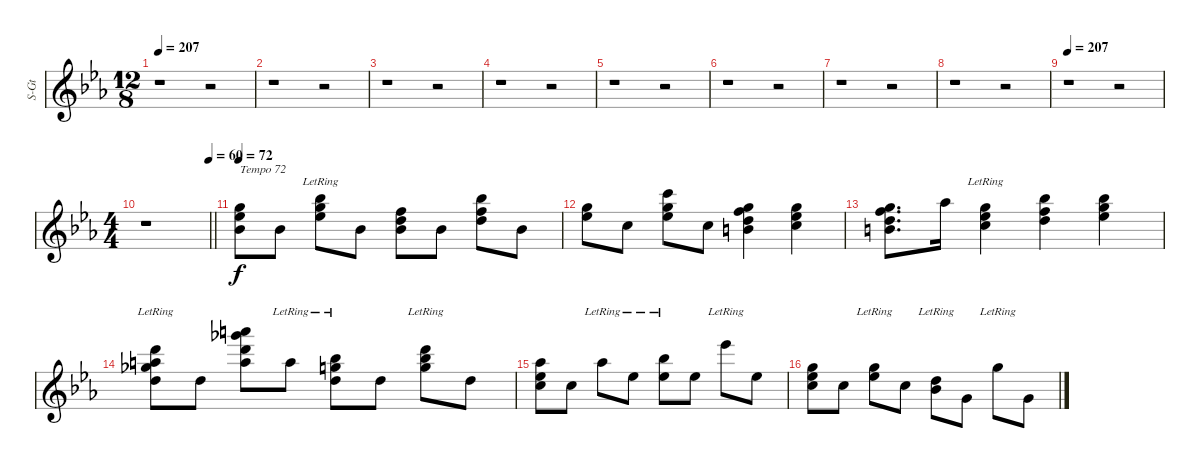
\bracketExtendMode groupsimilarinstruments
\otherSystemsTrackNameOrientation horizontal
\track ("Piano (RH)" "S-Gt") {instrument acousticgrandpiano}
\staff {score}
\tuning (F4 C4 F3 C3 F2 C2)
\displaytranspose 12
\ts (12 8)
\tempo 207
\clef g2
\ks eb
r.1{dy f} r.2 |
r.1 r.2 |
r.1 r.2 |
r.1 r.2 |
r.1 r.2 |
r.1 r.2 |
r.1 r.2 |
r.1 r.2 |
\tempo 207
r.1 r.2 |
\ts (4 4)
\tempo (60 1)
\barLineRight lightlight
r.1 |
\tempo 72
(2.1{acc forcenatural} 3.2{acc b} 5.3{acc b}).8{txt "Tempo 72"} 5.3{acc b}.8 (5.1{acc b} 7.2{lr acc forcenatural} 10.3{lr acc b}).8 5.3{acc b}.8 (0.1{acc forcenatural} 9.3{acc forcenatural} 10.4{acc b}).8 10.4{acc b}.8 (0.1{acc forcenatural} 10.2{acc b} 9.3{acc forcenatural}).8 10.4{acc b}.8 |
(7.2{acc forcenatural} 10.3{acc b}).8 0.2{acc forcenatural}.8 (7.1{acc forcenatural} 7.2{acc forcenatural} 10.3{acc b}).8 0.2{acc forcenatural}.8 (0.1{acc forcenatural} 7.2{acc forcenatural} 9.3{acc forcenatural} 11.4{acc forcenatural}).4 (0.2{acc forcenatural} 14.3{acc forcenatural} 15.4{acc b}).4 |
(0.1{acc forcenatural} 7.2{acc forcenatural} 9.3{acc forcenatural} 11.4{acc forcenatural}).8{d} 8.2{acc b}.16 (0.2{acc forcenatural} 14.3{lr acc forcenatural} 15.4{lr acc b}).4 (0.1{acc forcenatural} 10.2{acc b} 9.3{acc forcenatural}).4 (5.1{acc b} 7.2{acc forcenatural} 10.3{acc b}).4 |
(9.1{acc forcenatural} 9.2{lr acc forcenatural} 13.3{lr acc b} 14.4{acc forcenatural}).8 9.3{acc forcenatural}.8 (16.1{acc forcenatural} 18.2{acc b} 21.3{acc forcenatural} 21.4{acc forcenatural}).8 16.3{lr acc forcenatural}.8 (17.3{lr acc b} 19.4{lr acc forcenatural} 21.5{acc forcenatural}).8 21.5{acc forcenatural}.8 (14.2{acc forcenatural} 17.3{acc b} 19.4{lr acc forcenatural}).8 14.4{acc forcenatural}.8 |
(0.2{acc forcenatural} 15.3{acc b} 15.4{acc b}).8 0.2{acc forcenatural}.8 15.3{lr acc b}.8 15.4{lr acc b}.8 (17.3{lr acc b} 15.4{acc b}).8 15.4{acc b}.8 15.2{lr acc b}.8 15.4{acc b}.8 |
(0.2{acc forcenatural} 14.3{acc forcenatural} 15.4{acc b}).8 0.2{acc forcenatural}.8 (14.3{lr acc forcenatural} 15.4{lr acc b}).8 0.2{acc forcenatural}.8 (9.3{lr acc forcenatural} 10.4{acc b}).8 7.4{acc forcenatural}.8 7.2{lr acc forcenatural}.8 7.4{acc forcenatural}.8
